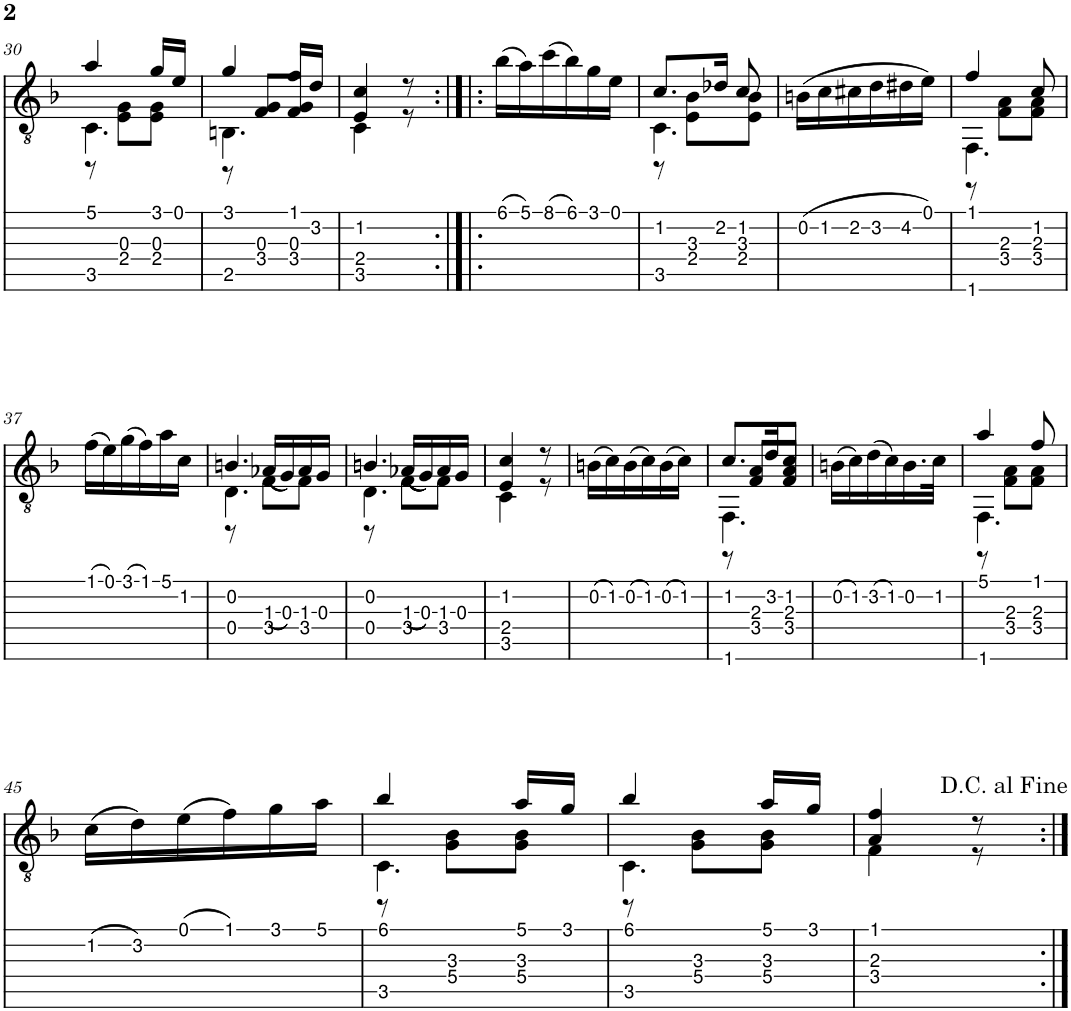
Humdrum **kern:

**kern	**kern
*part1	*part1
*staff2	*staff1
*I"Classical Guitar	*
*I'Guit.	*
!!LO:PB:g=z
*	*clefGv2
*k[b-]	*k[b-]
*F:	*F:
*M3/8	*M3/8
=30	=30
*^	*^
*	*^	*	*^
4a	4.C	8r	4a/	4.C\	8r
.	.	8E\ 8G\L	.	.	8E\ 8G\L
16gLL	.	8E\ 8G\J	16g/LL	.	8E\ 8G\J
16eJJ	.	.	16e/JJ	.	.
=31	=31	=31	=31	=31	=31
4g	4.BBn	8r	4g/	4.BBn\	8r
.	.	8F\ 8G\L	.	.	8F/ 8G/L
16fLL	.	8F\ 8G\J	16f/LL	.	8F/ 8G/J
16dJJ	.	.	16d/JJ	.	.
*	*v	*v	*	*	*
*	*	*	*v	*v
=32	=32	=32	=32
4E 4c	4C	4E/ 4c/	4C\
8r	8r	8r	8r
*v	*v	*	*
*	*v	*v
=33:|!|:	=33:|!|:
16b-LL	(16b-\LL
16a	16a\)
16cc	(16cc\
16b-	16b-\)
16g	16g\
16eJJ	16e\JJ
=34	=34
*^	*^
*	*^	*	*^
8.cL	4.C	8r	8.c/L	4.C\	8r
.	.	8E\ 8B-\L	.	.	8E\ 8B-\L
16d-XK	.	.	16d-X/Jk	.	.
8cJ	.	8E\ 8B-\J	8c/	.	8E\ 8B-\J
*v	*v	*v	*	*	*
*	*v	*v	*v
=35	=35
16BnLL	(16Bn\LL
16c	16c\
16c#X	16c#X\
16d	16d\
16d#X	16d#X\
16eJJ	16e\JJ)
=36	=36
*^	*^
*	*^	*	*^
4f	4.FF	8r	4f/	4.FF\	8r
.	.	8F\ 8A\L	.	.	8F\ 8A\L
8c	.	8F\ 8A\J	8c/	.	8F\ 8A\J
*v	*v	*v	*	*	*
*	*v	*v	*v
!!LO:LB:g=z
=37	=37
16fLL	(16f\LL
16e	16e\)
16g	(16g\
16f	16f\)
16a	16a\
16cJJ	16c\JJ
=38	=38
*^	*^
*	*^	*	*^
*	*	*^	*	*	*^
4.Bn	4.D	8ryy	8r	4.Bn/	4.D\	8ryy	8r
.	.	8FL	16A-XLL	.	.	8F\L	((16A-X/LL
.	.	.	16G	.	.	.	16G/))
.	.	8FJ	16A-	.	.	8F\J	16A-/
.	.	.	16GJJ	.	.	.	16G/JJ
=39	=39	=39	=39	=39	=39	=39	=39
4.Bn	4.D	8ryy	8r	4.Bn/	4.D\	8ryy	8r
.	.	8FL	16A-XLL	.	.	8F\L	(((16A-X/LL
.	.	.	16G	.	.	.	16G/)))
.	.	8FJ	16A-	.	.	8F\J	16A-/
.	.	.	16GJJ	.	.	.	16G/JJ
*	*v	*v	*v	*	*	*	*
*	*	*	*v	*v	*v
=40	=40	=40	=40
4E 4c	4C	4E/ 4c/	4C\
8r	8r	8r	8r
*v	*v	*	*
*	*v	*v
=41	=41
16BnLL	(16Bn\LL
16c	16c\)
16B	(16B\
16c	16c\)
16B	(16B\
16cJJ	16c\JJ)
=42	=42
*^	*^
*	*^	*	*^
8.cL	4.FF	8r	8.c/L	4.FF\	8r
.	.	8F\ 8A\L	.	.	8F/ 8A/L
16dK	.	.	16d/K	.	.
8cJ	.	8F\ 8A\J	8c/J	.	8F/ 8A/J
*v	*v	*v	*	*	*
*	*v	*v	*v
=43	=43
16BnLL	(16Bn\LL
16c	16c\)
16d	(16d\
16c	16c\)
16.B	16.B\
32cJJk	32c\JJk
=44	=44
*^	*^
*	*^	*	*^
4a	4.FF	8r	4a/	4.FF\	8r
.	.	8F\ 8A\L	.	.	8F\ 8A\L
8f	.	8F\ 8A\J	8f/	.	8F\ 8A\J
*v	*v	*v	*	*	*
*	*v	*v	*v
!!LO:LB:g=z
=45	=45
16cLL	(16c\LL
16d	16d\)
16e	(16e\
16f	16f\)
16g	16g\
16aJJ	16a\JJ
=46	=46
*^	*^
*	*^	*	*^
4b-	4.C	8r	4b-/	4.C\	8r
.	.	8G\ 8B-\L	.	.	8G\ 8B-\L
16aLL	.	8G\ 8B-\J	16a/LL	.	8G\ 8B-\J
16gJJ	.	.	16g/JJ	.	.
=47	=47	=47	=47	=47	=47
4b-	4.C	8r	4b-/	4.C\	8r
.	.	8G\ 8B-\L	.	.	8G\ 8B-\L
16aLL	.	8G\ 8B-\J	16a/LL	.	8G\ 8B-\J
16gJJ	.	.	16g/JJ	.	.
*	*v	*v	*	*	*
*	*	*	*v	*v
=48	=48	=48	=48
4A 4f	4F	4A/ 4f/	4F\
8r	8r	8r	8r
*v	*v	*	*
*	*v	*v
=:|!	=:|!
*-	*-
